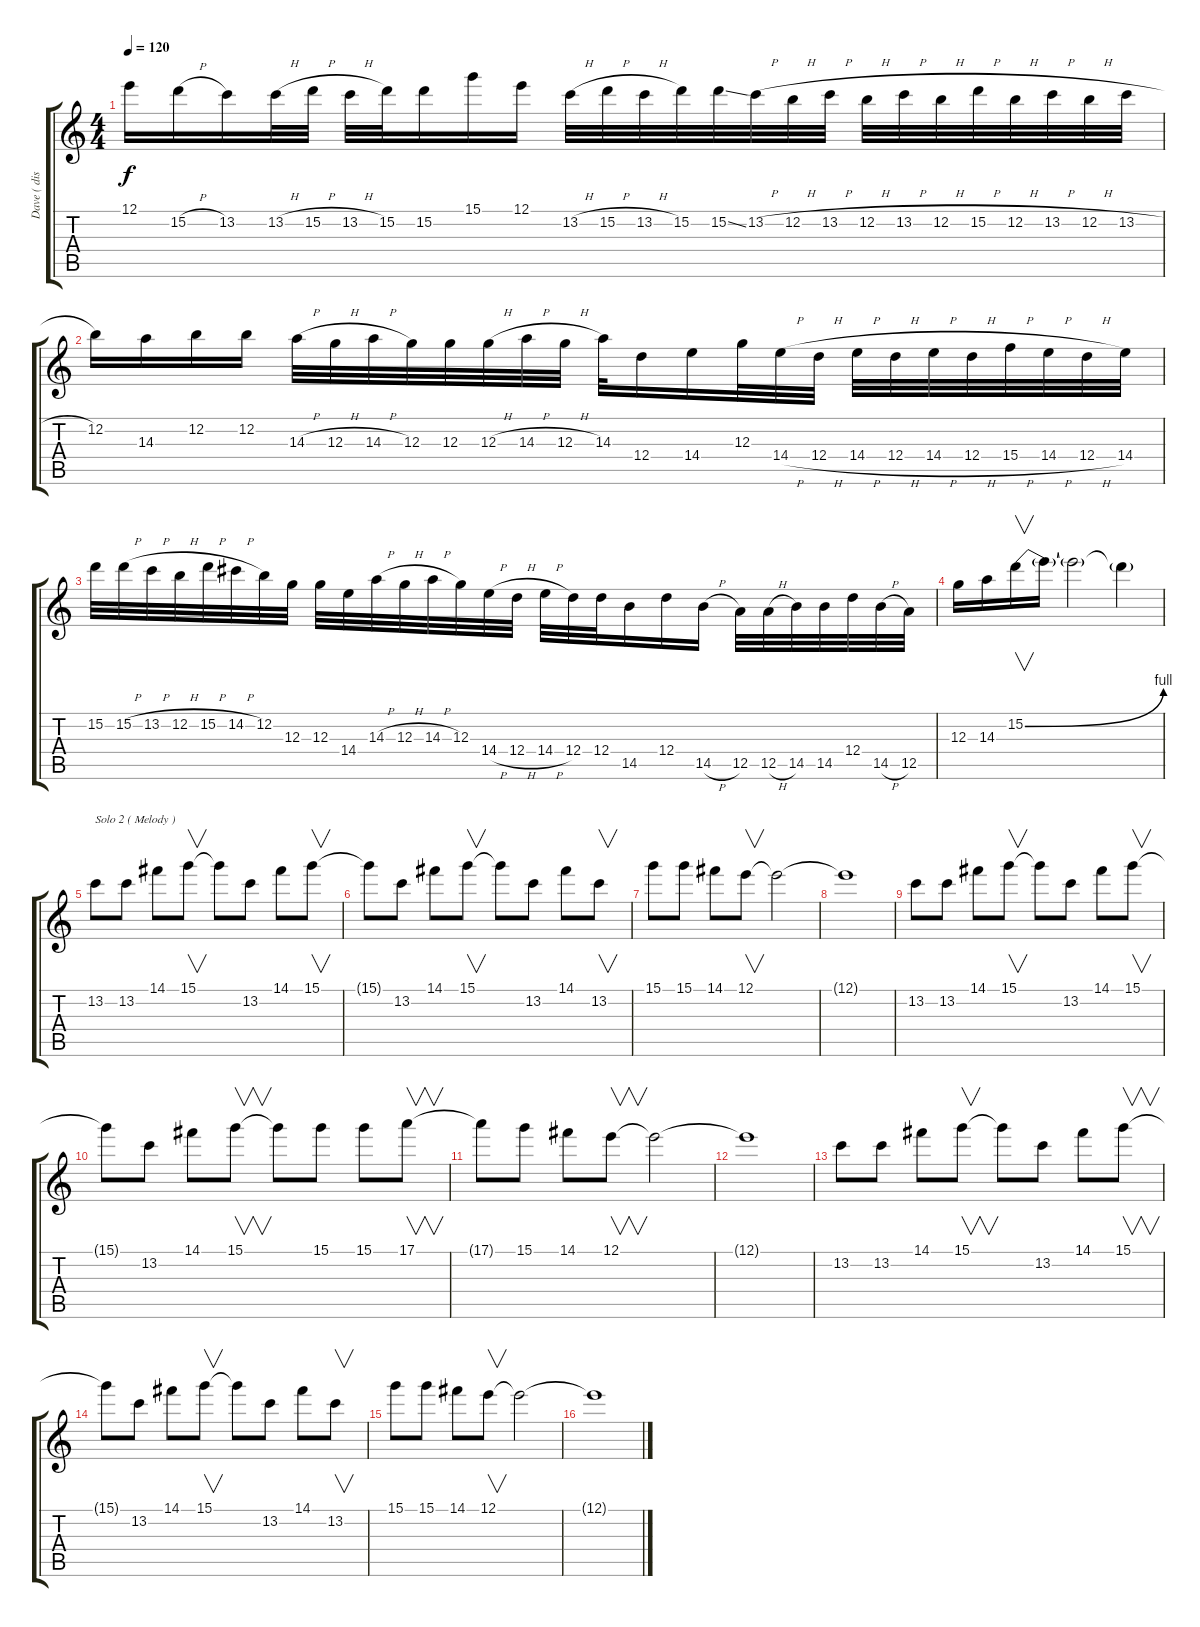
\track ("Dave ( distortion )" "Dave ( dis") {instrument distortionguitar}
\staff {score tabs}
\tuning (E4 B3 G3 D3 A2 E2) {hide}
\ts (4 4)
\tempo 120
\clef g2
\ks c
12.1.16{dy f} 15.2{h}.16 13.2.16 13.2{h}.32 15.2{h}.32 13.2{h}.32 15.2.32 15.2.16 15.1.16 12.1.16 13.2{h}.32 15.2{h}.32 13.2{h}.32 15.2.32 15.2{ss}.32 13.2{h}.32 12.2{h}.32 13.2{h}.32 12.2{h}.32 13.2{h}.32 12.2{h}.32 15.2{h}.32 12.2{h}.32 13.2{h}.32 12.2{h}.32 13.2{h}.32 |
12.2.16 14.3.16 12.2.16 12.2.16 14.3{h}.32 12.3{h}.32 14.3{h}.32 12.3.32 12.3.32 12.3{h}.32 14.3{h}.32 12.3{h}.32 14.3.32 12.4.16 14.4.16 12.3.32 14.4{h}.32 12.4{h}.32 14.4{h}.32 12.4{h}.32 14.4{h}.32 12.4{h}.32 15.4{h}.32 14.4{h}.32 12.4{h}.32 14.4.32 |
15.2.32 15.2{h}.32 13.2{h}.32 12.2{h}.32 15.2{h}.32 14.2{h}.32 12.2.32 12.3.32 12.3.32 14.4.32 14.3{h}.32 12.3{h}.32 14.3{h}.32 12.3.32 14.4{h}.32 12.4{h}.32 14.4{h}.32 12.4.32 12.4.32 14.5.16 12.4.16 14.5{h}.16 12.5.32 12.5{h}.32 14.5.32 14.5.32 12.4.32 14.5{h}.32 12.5.32 |
12.3.16 14.3.16 15.2{be (bend 0 0 60 4)}.16{v} 15.2{t}.16 15.2{t}.2 15.2{t}.4 |
13.2.8{txt "Solo 2 ( Melody )"} 13.2.8 14.1.8 15.1.8{v} 15.1{t}.8 13.2.8 14.1.8 15.1.8{v} |
15.1{t}.8 13.2.8 14.1.8 15.1.8{v} 15.1{t}.8 13.2.8 14.1.8 13.2.8{v} |
15.1.8 15.1.8 14.1.8 12.1.8{v} 12.1{t}.2 |
12.1{t}.1 |
13.2.8 13.2.8 14.1.8 15.1.8{v} 15.1{t}.8 13.2.8 14.1.8 15.1.8{v} |
15.1{t}.8 13.2.8 14.1.8 15.1.8{v} 15.1{t}.8 15.1.8 15.1.8 17.1.8{v} |
17.1{t}.8 15.1.8 14.1.8 12.1.8{v} 12.1{t}.2 |
12.1{t}.1 |
13.2.8 13.2.8 14.1.8 15.1.8{v} 15.1{t}.8 13.2.8 14.1.8 15.1.8{v} |
15.1{t}.8 13.2.8 14.1.8 15.1.8{v} 15.1{t}.8 13.2.8 14.1.8 13.2.8{v} |
15.1.8 15.1.8 14.1.8 12.1.8{v} 12.1{t}.2 |
12.1{t}.1
